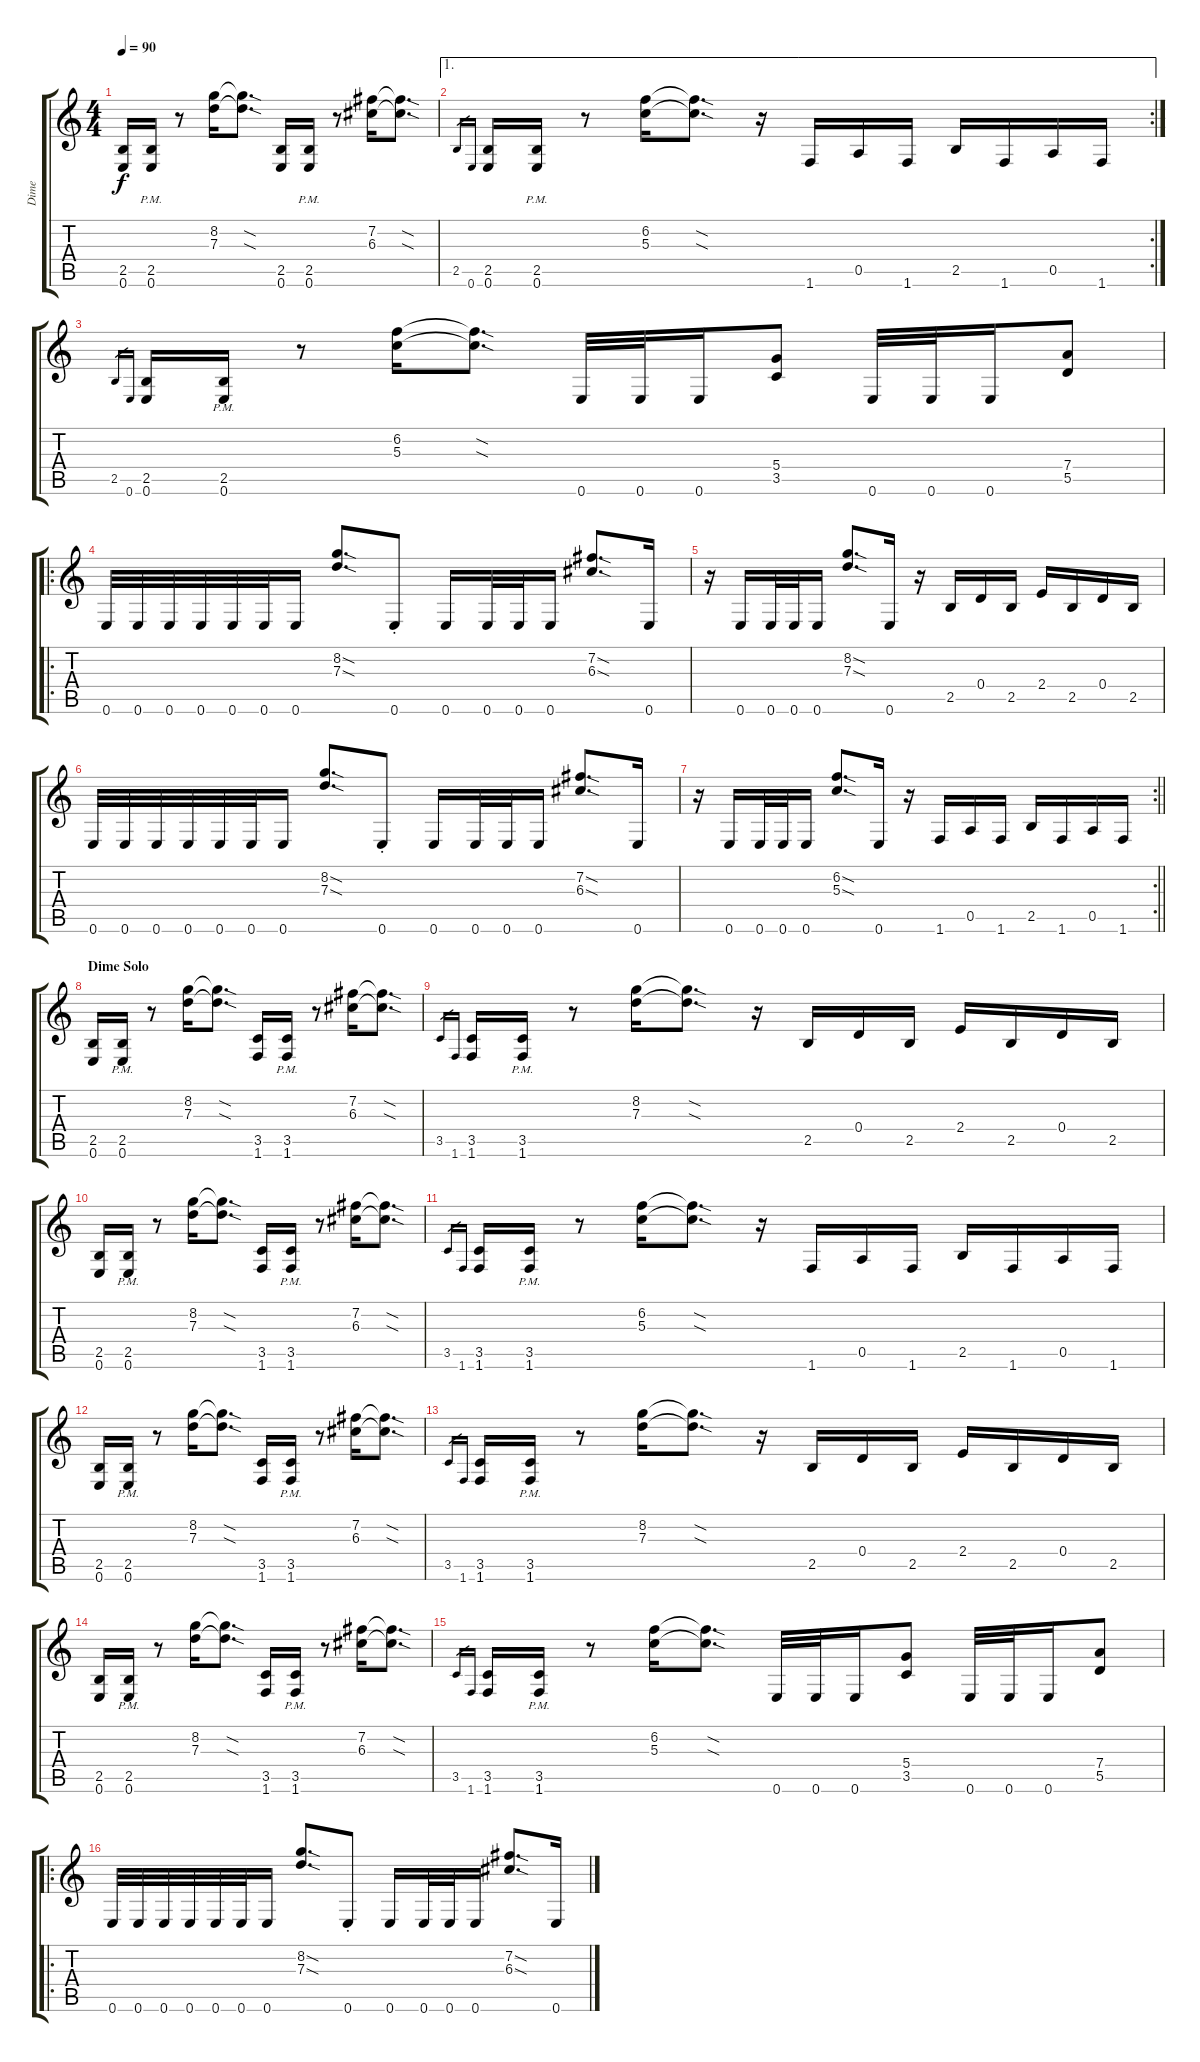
\track ("Dime" "Dime") {instrument distortionguitar}
\staff {score tabs}
\tuning (E4 B3 G3 D3 A2 E2) {hide}
\ts (4 4)
\tempo 90
\clef g2
\ks c
(2.5 0.6).16{dy f} (2.5 0.6{pm}).16 r.8 (8.2 7.3).16 (8.2{sod t} 7.3{sod t}).8{d} (2.5 0.6).16 (2.5 0.6{pm}).16 r.8 (7.2 6.3).16 (7.2{sod t} 6.3{sod t}).8{d} |
\ae 1
\rc 2
2.5.16{gr} 0.6.16{gr} (2.5 0.6).16 (2.5 0.6{pm}).16 r.8 (6.2 5.3).16 (6.2{sod t} 5.3{sod t}).8{d} r.16 1.6.16 0.5.16 1.6.16 2.5.16 1.6.16 0.5.16 1.6.16 |
2.5.16{gr} 0.6.16{gr} (2.5 0.6).16 (2.5 0.6{pm}).16 r.8 (6.2 5.3).16 (6.2{sod t} 5.3{sod t}).8{d} 0.6.32 0.6.32 0.6.16 (5.4 3.5).8 0.6.32 0.6.32 0.6.16 (7.4 5.5).8 |
\ro
0.6.32 0.6.32 0.6.32 0.6.32 0.6.32 0.6.32 0.6.16 (8.2{sod} 7.3{sod}).8{d} 0.6{st}.8 0.6.16 0.6.32 0.6.32 0.6.16 (7.2{sod} 6.3{sod}).8{d} 0.6.16 |
r.16 0.6.16 0.6.32 0.6.32 0.6.16 (8.2{sod} 7.3{sod}).8{d} 0.6.16 r.16 2.5.16 0.4.16 2.5.16 2.4.16 2.5.16 0.4.16 2.5.16 |
0.6.32 0.6.32 0.6.32 0.6.32 0.6.32 0.6.32 0.6.16 (8.2{sod} 7.3{sod}).8{d} 0.6{st}.8 0.6.16 0.6.32 0.6.32 0.6.16 (7.2{sod} 6.3{sod}).8{d} 0.6.16 |
\rc 2
\barLineRight lightlight
r.16 0.6.16 0.6.32 0.6.32 0.6.16 (6.2{sod} 5.3{sod}).8{d} 0.6.16 r.16 1.6.16 0.5.16 1.6.16 2.5.16 1.6.16 0.5.16 1.6.16 |
\section ("" "Dime Solo")
(2.5 0.6).16{volume 12} (2.5 0.6{pm}).16 r.8 (8.2 7.3).16 (8.2{sod t} 7.3{sod t}).8{d} (3.5 1.6).16 (3.5 1.6{pm}).16 r.8 (7.2 6.3).16 (7.2{sod t} 6.3{sod t}).8{d} |
3.5.16{gr} 1.6.16{gr} (3.5 1.6).16 (3.5 1.6{pm}).16 r.8 (8.2 7.3).16 (8.2{sod t} 7.3{sod t}).8{d} r.16 2.5.16 0.4.16 2.5.16 2.4.16 2.5.16 0.4.16 2.5.16 |
(2.5 0.6).16 (2.5 0.6{pm}).16 r.8 (8.2 7.3).16 (8.2{sod t} 7.3{sod t}).8{d} (3.5 1.6).16 (3.5 1.6{pm}).16 r.8 (7.2 6.3).16 (7.2{sod t} 6.3{sod t}).8{d} |
3.5.16{gr} 1.6.16{gr} (3.5 1.6).16 (3.5 1.6{pm}).16 r.8 (6.2 5.3).16 (6.2{sod t} 5.3{sod t}).8{d} r.16 1.6.16 0.5.16 1.6.16 2.5.16 1.6.16 0.5.16 1.6.16 |
(2.5 0.6).16{volume 12} (2.5 0.6{pm}).16 r.8 (8.2 7.3).16 (8.2{sod t} 7.3{sod t}).8{d} (3.5 1.6).16 (3.5 1.6{pm}).16 r.8 (7.2 6.3).16 (7.2{sod t} 6.3{sod t}).8{d} |
3.5.16{gr} 1.6.16{gr} (3.5 1.6).16 (3.5 1.6{pm}).16 r.8 (8.2 7.3).16 (8.2{sod t} 7.3{sod t}).8{d} r.16 2.5.16 0.4.16 2.5.16 2.4.16 2.5.16 0.4.16 2.5.16 |
(2.5 0.6).16 (2.5 0.6{pm}).16 r.8 (8.2 7.3).16 (8.2{sod t} 7.3{sod t}).8{d} (3.5 1.6).16 (3.5 1.6{pm}).16 r.8 (7.2 6.3).16 (7.2{sod t} 6.3{sod t}).8{d} |
3.5.16{gr} 1.6.16{gr} (3.5 1.6).16 (3.5 1.6{pm}).16 r.8 (6.2 5.3).16 (6.2{sod t} 5.3{sod t}).8{d} 0.6.32 0.6.32 0.6.16 (5.4 3.5).8 0.6.32 0.6.32 0.6.16 (7.4 5.5).8 |
\ro
0.6.32{volume 16} 0.6.32 0.6.32 0.6.32 0.6.32 0.6.32 0.6.16 (8.2{sod} 7.3{sod}).8{d} 0.6{st}.8 0.6.16 0.6.32 0.6.32 0.6.16 (7.2{sod} 6.3{sod}).8{d} 0.6.16
